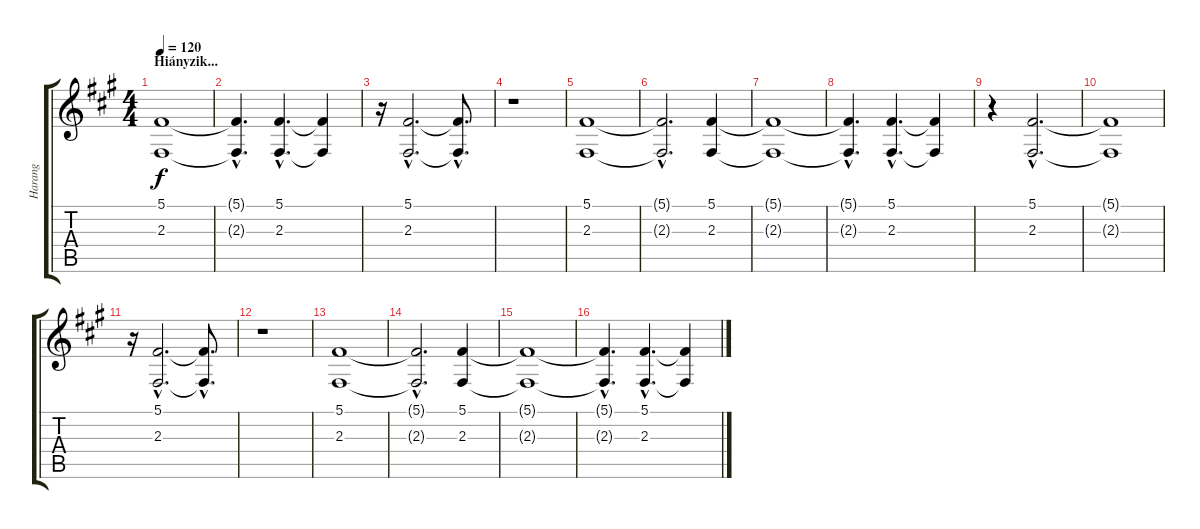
\track ("Harang" "Harang") {instrument tubularbells}
\staff {score tabs}
\tuning (Db4 Ab3 E3 B2 Gb2 Db2) {hide}
\ts (4 4)
\section ("" "Hiányzik...")
\tempo 120
\clef g2
\ks a
(5.1{t} 2.3{t}).1{dy f} |
(5.1{hac t} 2.3{hac t}).4{d} (5.1{hac} 2.3{hac}).4{d} (5.1{t} 2.3{t}).4 |
r.16 (5.1{hac} 2.3{hac}).2{d} (5.1{hac t} 2.3{hac t}).8{d} |
r.1 |
(5.1 2.3).1 |
(5.1{hac t} 2.3{hac t}).2{d} (5.1 2.3).4 |
(5.1{t} 2.3{t}).1 |
(5.1{hac t} 2.3{hac t}).4{d} (5.1{hac} 2.3{hac}).4{d} (5.1{t} 2.3{t}).4 |
r.4 (5.1{hac} 2.3{hac}).2{d} |
(5.1{t} 2.3{t}).1 |
r.16 (5.1{hac} 2.3{hac}).2{d} (5.1{hac t} 2.3{hac t}).8{d} |
r.1 |
(5.1 2.3).1 |
(5.1{hac t} 2.3{hac t}).2{d} (5.1 2.3).4 |
(5.1{t} 2.3{t}).1 |
(5.1{hac t} 2.3{hac t}).4{d} (5.1{hac} 2.3{hac}).4{d} (5.1{t} 2.3{t}).4
